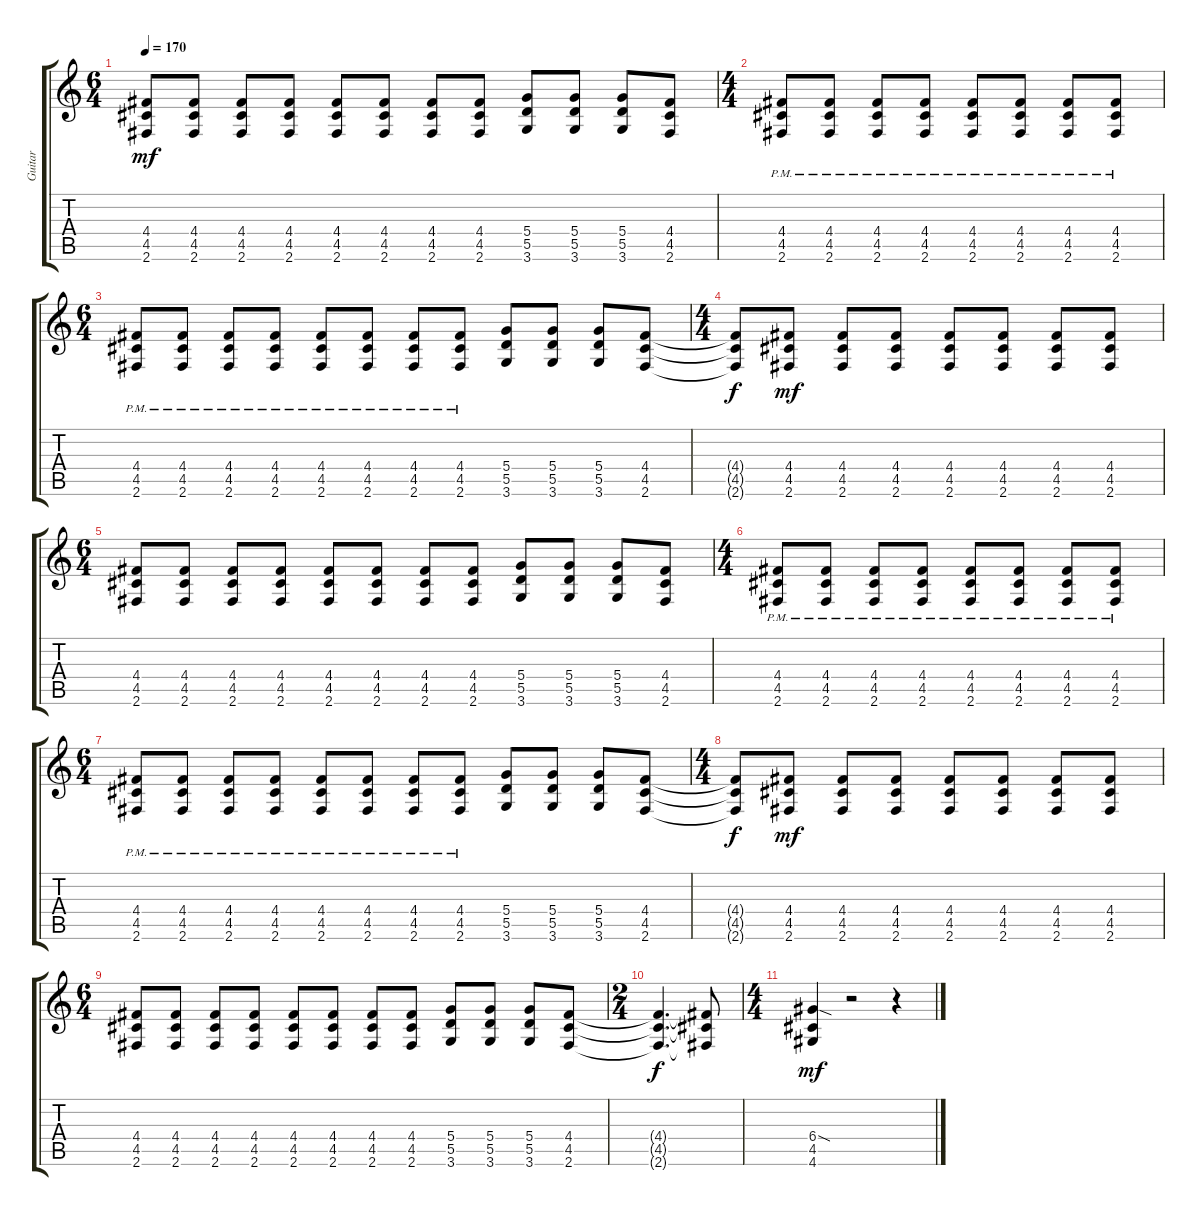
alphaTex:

\track ("Guitar" "Guitar") {instrument distortionguitar}
\staff {score tabs}
\tuning (E4 B3 G3 D3 A2 E2) {hide}
\ts (6 4)
\tempo 170
\clef g2
\ks c
(4.4 4.5 2.6).8{dy mf} (4.4 4.5 2.6).8 (4.4 4.5 2.6).8 (4.4 4.5 2.6).8 (4.4 4.5 2.6).8 (4.4 4.5 2.6).8 (4.4 4.5 2.6).8 (4.4 4.5 2.6).8 (5.4 5.5 3.6).8 (5.4 5.5 3.6).8 (5.4 5.5 3.6).8 (4.4 4.5 2.6).8 |
\ts (4 4)
(4.4{pm} 4.5{pm} 2.6{pm}).8 (4.4{pm} 4.5{pm} 2.6{pm}).8 (4.4{pm} 4.5{pm} 2.6{pm}).8 (4.4{pm} 4.5{pm} 2.6{pm}).8 (4.4{pm} 4.5{pm} 2.6{pm}).8 (4.4{pm} 4.5{pm} 2.6{pm}).8 (4.4{pm} 4.5{pm} 2.6{pm}).8 (4.4{pm} 4.5{pm} 2.6{pm}).8 |
\ts (6 4)
(4.4{pm} 4.5{pm} 2.6{pm}).8 (4.4{pm} 4.5{pm} 2.6{pm}).8 (4.4{pm} 4.5{pm} 2.6{pm}).8 (4.4{pm} 4.5{pm} 2.6{pm}).8 (4.4{pm} 4.5{pm} 2.6{pm}).8 (4.4{pm} 4.5{pm} 2.6{pm}).8 (4.4{pm} 4.5{pm} 2.6{pm}).8 (4.4{pm} 4.5{pm} 2.6{pm}).8 (5.4 5.5 3.6).8 (5.4 5.5 3.6).8 (5.4 5.5 3.6).8 (4.4 4.5 2.6).8 |
\ts (4 4)
(4.4{t} 4.5{t} 2.6{t}).8{dy f} (4.4 4.5 2.6).8{dy mf} (4.4 4.5 2.6).8 (4.4 4.5 2.6).8 (4.4 4.5 2.6).8 (4.4 4.5 2.6).8 (4.4 4.5 2.6).8 (4.4 4.5 2.6).8 |
\ts (6 4)
(4.4 4.5 2.6).8 (4.4 4.5 2.6).8 (4.4 4.5 2.6).8 (4.4 4.5 2.6).8 (4.4 4.5 2.6).8 (4.4 4.5 2.6).8 (4.4 4.5 2.6).8 (4.4 4.5 2.6).8 (5.4 5.5 3.6).8 (5.4 5.5 3.6).8 (5.4 5.5 3.6).8 (4.4 4.5 2.6).8 |
\ts (4 4)
(4.4{pm} 4.5{pm} 2.6{pm}).8 (4.4{pm} 4.5{pm} 2.6{pm}).8 (4.4{pm} 4.5{pm} 2.6{pm}).8 (4.4{pm} 4.5{pm} 2.6{pm}).8 (4.4{pm} 4.5{pm} 2.6{pm}).8 (4.4{pm} 4.5{pm} 2.6{pm}).8 (4.4{pm} 4.5{pm} 2.6{pm}).8 (4.4{pm} 4.5{pm} 2.6{pm}).8 |
\ts (6 4)
(4.4{pm} 4.5{pm} 2.6{pm}).8 (4.4{pm} 4.5{pm} 2.6{pm}).8 (4.4{pm} 4.5{pm} 2.6{pm}).8 (4.4{pm} 4.5{pm} 2.6{pm}).8 (4.4{pm} 4.5{pm} 2.6{pm}).8 (4.4{pm} 4.5{pm} 2.6{pm}).8 (4.4{pm} 4.5{pm} 2.6{pm}).8 (4.4{pm} 4.5{pm} 2.6{pm}).8 (5.4 5.5 3.6).8 (5.4 5.5 3.6).8 (5.4 5.5 3.6).8 (4.4 4.5 2.6).8 |
\ts (4 4)
(4.4{t} 4.5{t} 2.6{t}).8{dy f} (4.4 4.5 2.6).8{dy mf} (4.4 4.5 2.6).8 (4.4 4.5 2.6).8 (4.4 4.5 2.6).8 (4.4 4.5 2.6).8 (4.4 4.5 2.6).8 (4.4 4.5 2.6).8 |
\ts (6 4)
(4.4 4.5 2.6).8 (4.4 4.5 2.6).8 (4.4 4.5 2.6).8 (4.4 4.5 2.6).8 (4.4 4.5 2.6).8 (4.4 4.5 2.6).8 (4.4 4.5 2.6).8 (4.4 4.5 2.6).8 (5.4 5.5 3.6).8 (5.4 5.5 3.6).8 (5.4 5.5 3.6).8 (4.4 4.5 2.6).8 |
\ts (2 4)
(4.4{t} 4.5{t} 2.6{t}).4{d dy f} (4.4{t} 4.5{t} 2.6{t}).8 |
\ts (4 4)
(6.4{sod} 4.5 4.6).4{dy mf} r.2 r.4
